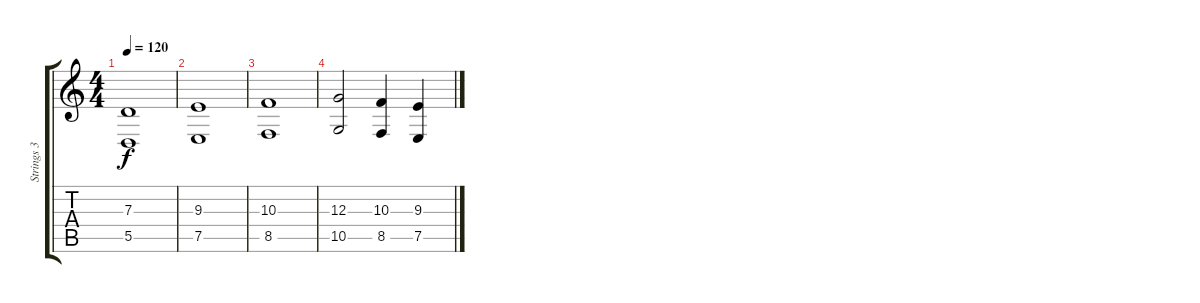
\track ("Strings 3" "Strings 3") {instrument stringensemble1}
\staff {score tabs}
\tuning (E4 B3 G3 D3 A2 E2) {hide}
\ts (4 4)
\tempo 120
\clef g2
\ks c
(7.3 5.5).1{dy f} |
(9.3 7.5).1 |
(10.3 8.5).1 |
(12.3 10.5).2 (10.3 8.5).4 (9.3 7.5).4
